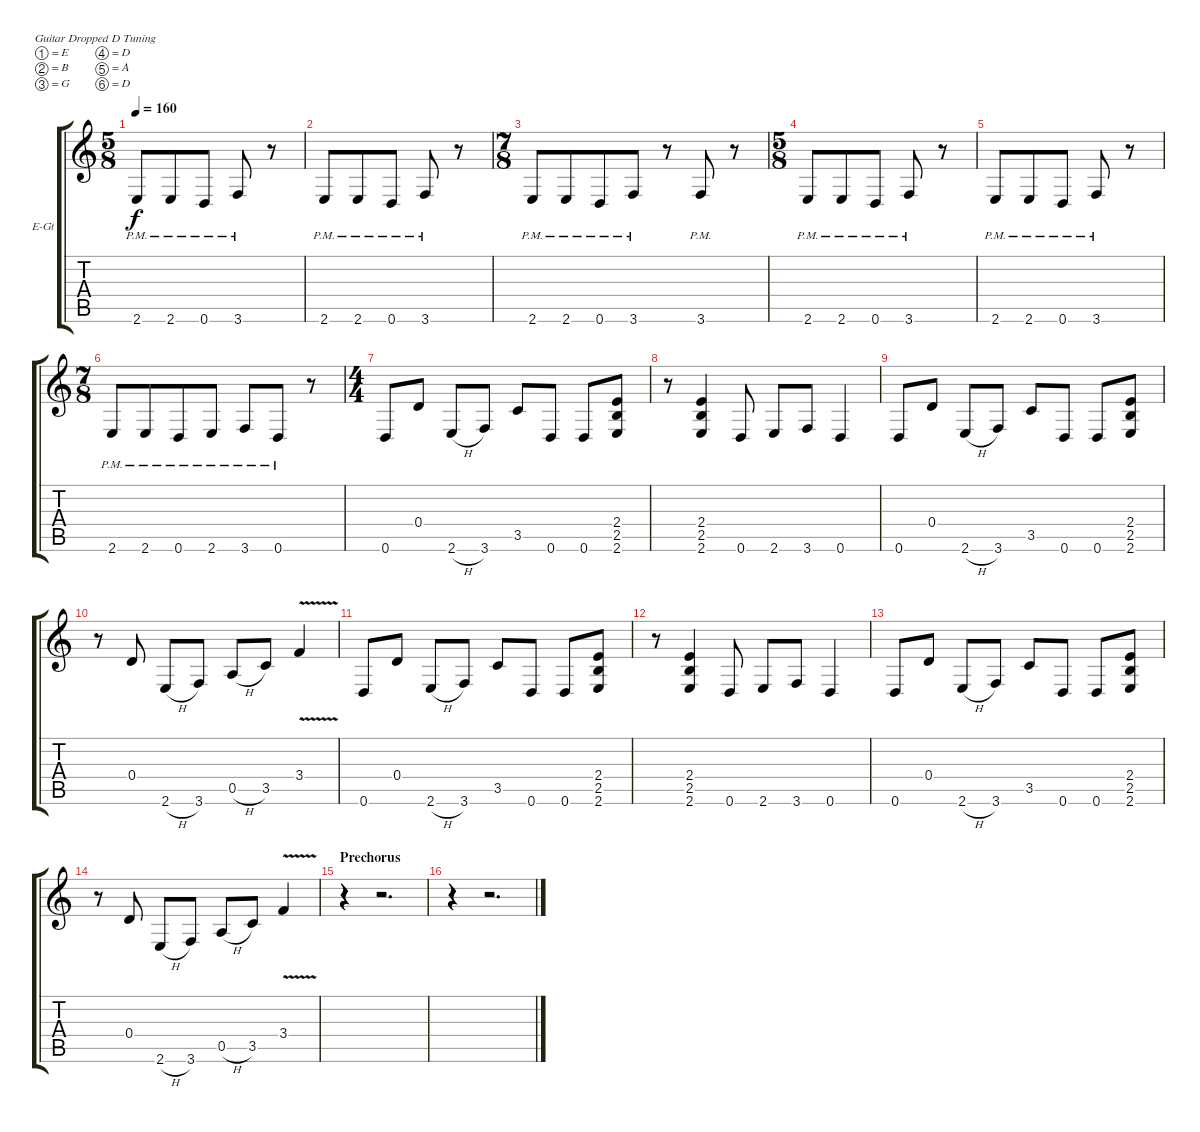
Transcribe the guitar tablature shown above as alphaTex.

\bracketExtendMode groupsimilarinstruments
\firstSystemTrackNameOrientation horizontal
\otherSystemsTrackNameOrientation horizontal
\track ("Rhythm Guitar" "E-Gt") {instrument overdrivenguitar}
\staff {score tabs}
\tuning (E4 B3 G3 D3 A2 D2)
\ts (5 8)
\tempo 160
\clef g2
\ks c
2.6{pm}.8{dy f} 2.6{pm}.8 0.6{pm}.8 3.6{pm}.8 r.8 |
2.6{pm}.8 2.6{pm}.8 0.6{pm}.8 3.6{pm}.8 r.8 |
\ts (7 8)
2.6{pm}.8 2.6{pm}.8 0.6{pm}.8 3.6{pm}.8 r.8 3.6{pm}.8 r.8 |
\ts (5 8)
2.6{pm}.8 2.6{pm}.8 0.6{pm}.8 3.6{pm}.8 r.8 |
2.6{pm}.8 2.6{pm}.8 0.6{pm}.8 3.6{pm}.8 r.8 |
\ts (7 8)
2.6{pm}.8 2.6{pm}.8 0.6{pm}.8 2.6{pm}.8 3.6{pm}.8 0.6{pm}.8 r.8 |
\ts (4 4)
0.6.8 0.4.8 2.6{h}.8 3.6.8 3.5.8 0.6.8 0.6.8 (2.4 2.5 2.6).8 |
r.8 (2.4 2.5 2.6).4 0.6.8 2.6.8 3.6.8 0.6.4 |
0.6.8 0.4.8 2.6{h}.8 3.6.8 3.5.8 0.6.8 0.6.8 (2.4 2.5 2.6).8 |
r.8 0.4.8 2.6{h}.8 3.6.8 0.5{h}.8 3.5.8 3.4{v}.4 |
0.6.8 0.4.8 2.6{h}.8 3.6.8 3.5.8 0.6.8 0.6.8 (2.4 2.5 2.6).8 |
r.8 (2.4 2.5 2.6).4 0.6.8 2.6.8 3.6.8 0.6.4 |
0.6.8 0.4.8 2.6{h}.8 3.6.8 3.5.8 0.6.8 0.6.8 (2.4 2.5 2.6).8 |
r.8 0.4.8 2.6{h}.8 3.6.8 0.5{h}.8 3.5.8 3.4{v}.4 |
\section ("" "Prechorus")
r.4 r.2{d} |
r.4 r.2{d}
